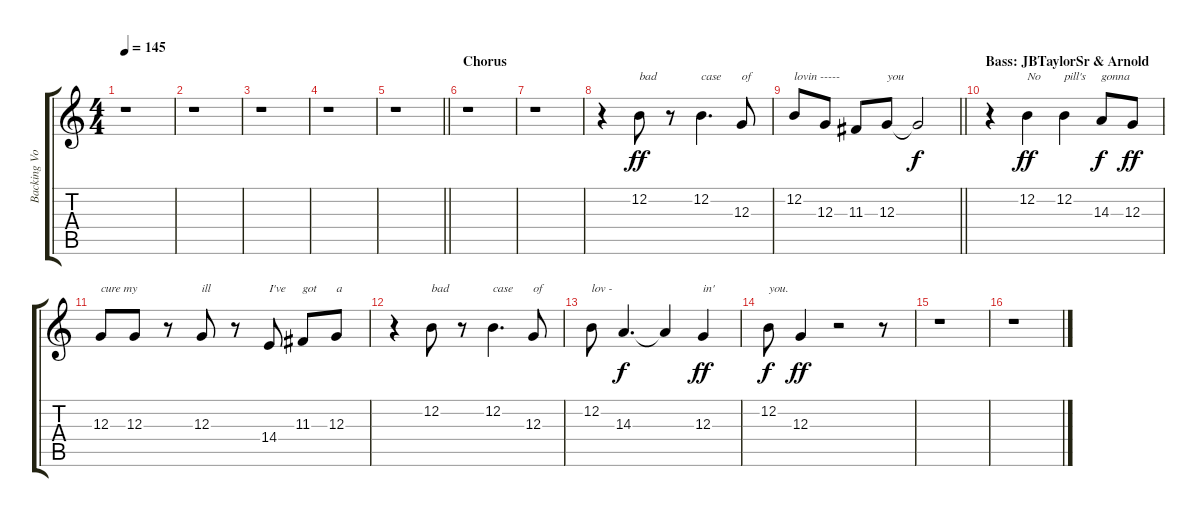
\track ("Backing Vocals" "Backing Vo") {instrument clarinet}
\staff {score tabs}
\tuning (E4 B3 G3 D3 A2 E2) {hide}
\ts (4 4)
\tempo 145
\clef g2
\ks c
r.1{dy ff} |
r.1 |
r.1 |
r.1 |
\barLineRight lightlight
r.1 |
\section ("" "Chorus")
r.1 |
r.1 |
r.4 12.2.8{txt "bad"} r.8 12.2.4{d txt "case"} 12.3.8{txt "of"} |
\barLineRight lightlight
12.2.8{txt "lovin -----"} 12.3.8 11.3.8 12.3.8{txt "you"} 12.3{t}.2{dy f} |
\section ("" "Bass: JBTaylorSr & Arnold")
r.4 12.2.4{txt "No" dy ff} 12.2.4{txt "pill's"} 14.3.8{txt "gonna" dy f} 12.3.8{dy ff} |
12.3.8{txt "cure my"} 12.3.8 r.8 12.3.8{txt "ill"} r.8 14.4.8{txt "I've"} 11.3.8{txt "got"} 12.3.8{txt "a"} |
r.4 12.2.8{txt "bad"} r.8 12.2.4{d txt "case"} 12.3.8{txt "of"} |
12.2.8{txt "lov -"} 14.3.4{d dy f} 14.3{t}.4 12.3.4{txt "in'" dy ff} |
12.2.8{txt "you." dy f} 12.3.4{dy ff} r.2 r.8{txt " "} |
r.1 |
r.1
